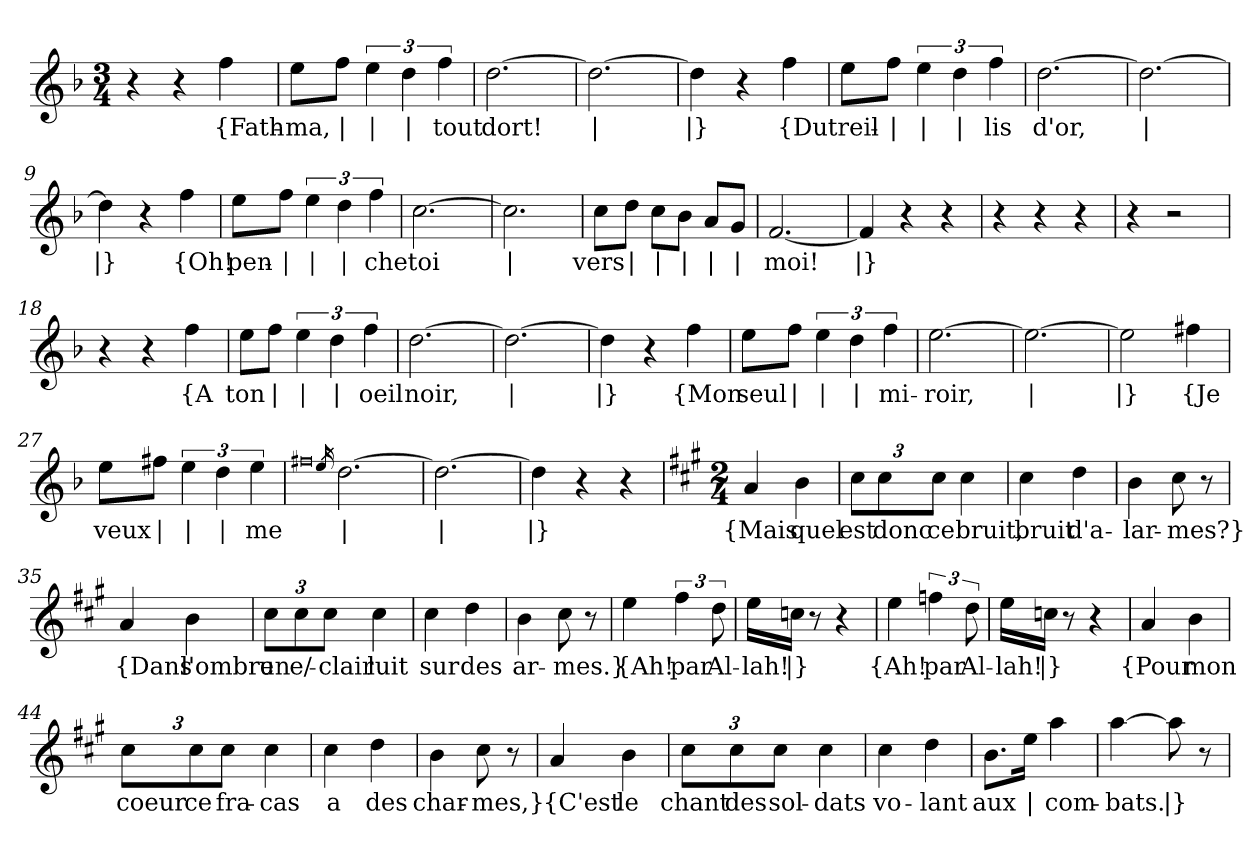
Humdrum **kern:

**kern	**text
*part1	*part1
*staff1	*staff1
*clefG2	*
*k[b-]	*
*M3/4	*
=1	=1
4r	.
4r	.
!	!LO:LY:b
4ff\	{Fath-
=2	=2
!	!LO:LY:b
8ee\L	-ma,
!	!LO:LY:b
8ff\J	|
!	!LO:LY:b
6ee\	|
!	!LO:LY:b
6dd\	|
!	!LO:LY:b
6ff\	tout
=3	=3
!	!LO:LY:b
[2.dd\	dort!
=4	=4
!	!LO:LY:b
2.dd\_	|
=5	=5
!	!LO:LY:b
4dd\]	|}
4r	.
!	!LO:LY:b
4ff\	{Du
=6	=6
!	!LO:LY:b
8ee\L	treil-
!	!LO:LY:b
8ff\J	|
!	!LO:LY:b
6ee\	|
!	!LO:LY:b
6dd\	|
!	!LO:LY:b
6ff\	-lis
=7	=7
!	!LO:LY:b
[2.dd\	d'or,
=8	=8
!	!LO:LY:b
2.dd\_	|
=9	=9
!	!LO:LY:b
4dd\]	|}
4r	.
!	!LO:LY:b
4ff\	{Oh!
=10	=10
!	!LO:LY:b
8ee\L	pen-
!	!LO:LY:b
8ff\J	|
!	!LO:LY:b
6ee\	|
!	!LO:LY:b
6dd\	|
!	!LO:LY:b
6ff\	-che
!!LO:LB:g=z
=11	=11
!	!LO:LY:b
[2.cc\	toi
=12	=12
!	!LO:LY:b
2.cc\]	|
=13	=13
!	!LO:LY:b
8cc\L	vers
!	!LO:LY:b
8dd\J	|
!	!LO:LY:b
8cc\L	|
!	!LO:LY:b
8b-\J	|
!	!LO:LY:b
8a/L	|
!	!LO:LY:b
8g/J	|
=14	=14
!	!LO:LY:b
[2.f/	moi!
=15	=15
!	!LO:LY:b
4f/]	|}
4r	.
4r	.
=16	=16
4r	.
4r	.
4r	.
=17	=17
4r	.
2r	.
=18	=18
4r	.
4r	.
!	!LO:LY:b
4ff\	{A
=19	=19
!	!LO:LY:b
8ee\L	ton
!	!LO:LY:b
8ff\J	|
!	!LO:LY:b
6ee\	|
!	!LO:LY:b
6dd\	|
!	!LO:LY:b
6ff\	oeil
=20	=20
!	!LO:LY:b
[2.dd\	noir,
=21	=21
!	!LO:LY:b
2.dd\_	|
=22	=22
!	!LO:LY:b
4dd\]	|}
4r	.
!	!LO:LY:b
4ff\	{Mon
!!LO:LB:g=z
=23	=23
!	!LO:LY:b
8ee\L	seul
!	!LO:LY:b
8ff\J	|
!	!LO:LY:b
6ee\	|
!	!LO:LY:b
6dd\	|
!	!LO:LY:b
6ff\	mi-
=24	=24
!	!LO:LY:b
[2.ee\	-roir,
=25	=25
!	!LO:LY:b
2.ee\_	|
=26	=26
!	!LO:LY:b
2ee\]	|}
!	!LO:LY:b
4ff#X\	{Je
=27	=27
!	!LO:LY:b
8ee\L	veux
!	!LO:LY:b
8ff#X\J	|
!	!LO:LY:b
6ee\	|
!	!LO:LY:b
6dd\	|
!	!LO:LY:b
6ee\	me
=28	=28
0qff#X	.
16qee/	.
!	!LO:LY:b
[2.dd\	|
=29	=29
!	!LO:LY:b
2.dd\_	|
=30	=30
!	!LO:LY:b
4dd\]	|}
4r	.
4r	.
=31	=31
*k[f#c#g#]	*
*M2/4	*
!	!LO:LY:b
4a/	{Mais
!	!LO:LY:b
4b\	quel
!!LO:LB:g=z
=32	=32
*Xbrackettup	*
!	!LO:LY:b
12cc#\L	est
!	!LO:LY:b
12cc#\	donc
!	!LO:LY:b
12cc#\J	ce
!	!LO:LY:b
4cc#\	bruit,
=33	=33
!	!LO:LY:b
4cc#\	bruit
!	!LO:LY:b
4dd\	d'a-
=34	=34
!	!LO:LY:b
4b\	-lar-
!	!LO:LY:b
8cc#\	-mes?}
8r	.
=35	=35
!	!LO:LY:b
4a/	{Dans
!	!LO:LY:b
4b\	l'ombre
=36	=36
!	!LO:LY:b
12cc#\L	un
!	!LO:LY:b
12cc#\	e/-
!	!LO:LY:b
12cc#\J	-clair
!	!LO:LY:b
4cc#\	luit
=37	=37
!	!LO:LY:b
4cc#\	sur
!	!LO:LY:b
4dd\	des
=38	=38
!	!LO:LY:b
4b\	ar-
!	!LO:LY:b
8cc#\	-mes.}
8r	.
!!LO:LB:g=z
=39	=39
!	!LO:LY:b
4ee\	{Ah!
*brackettup	*
!	!LO:LY:b
6ff#\	par
!	!LO:LY:b
12dd\	Al-
=40	=40
!	!LO:LY:b
16ee\LL	-lah!
!	!LO:LY:b
16ccn\JJ	|}
8r	.
4r	.
=41	=41
!	!LO:LY:b
4ee\	{Ah!
!	!LO:LY:b
6ffn\	par
!	!LO:LY:b
12dd\	Al-
=42	=42
!	!LO:LY:b
16ee\LL	-lah!
!	!LO:LY:b
16ccn\JJ	|}
8r	.
4r	.
=43	=43
!	!LO:LY:b
4a/	{Pour
!	!LO:LY:b
4b\	mon
=44	=44
*Xbrackettup	*
!	!LO:LY:b
12cc#\L	coeur
!	!LO:LY:b
12cc#\	ce
!	!LO:LY:b
12cc#\J	fra-
!	!LO:LY:b
4cc#\	-cas
=45	=45
!	!LO:LY:b
4cc#\	a
!	!LO:LY:b
4dd\	des
=46	=46
!	!LO:LY:b
4b\	char-
!	!LO:LY:b
8cc#\	-mes,}
8r	.
!!LO:LB:g=z
=47	=47
!	!LO:LY:b
4a/	{C'est
!	!LO:LY:b
4b\	le
=48	=48
!	!LO:LY:b
12cc#\L	chant
!	!LO:LY:b
12cc#\	des
!	!LO:LY:b
12cc#\J	sol-
!	!LO:LY:b
4cc#\	-dats
=49	=49
!	!LO:LY:b
4cc#\	vo-
!	!LO:LY:b
4dd\	-lant
=50	=50
!	!LO:LY:b
8.b\L	aux
!	!LO:LY:b
16ee\Jk	|
!	!LO:LY:b
4aa\	com-
=51	=51
!	!LO:LY:b
[4aa\	-bats.
!	!LO:LY:b
8aa\]	|}
8r	.
=	=
*-	*-
